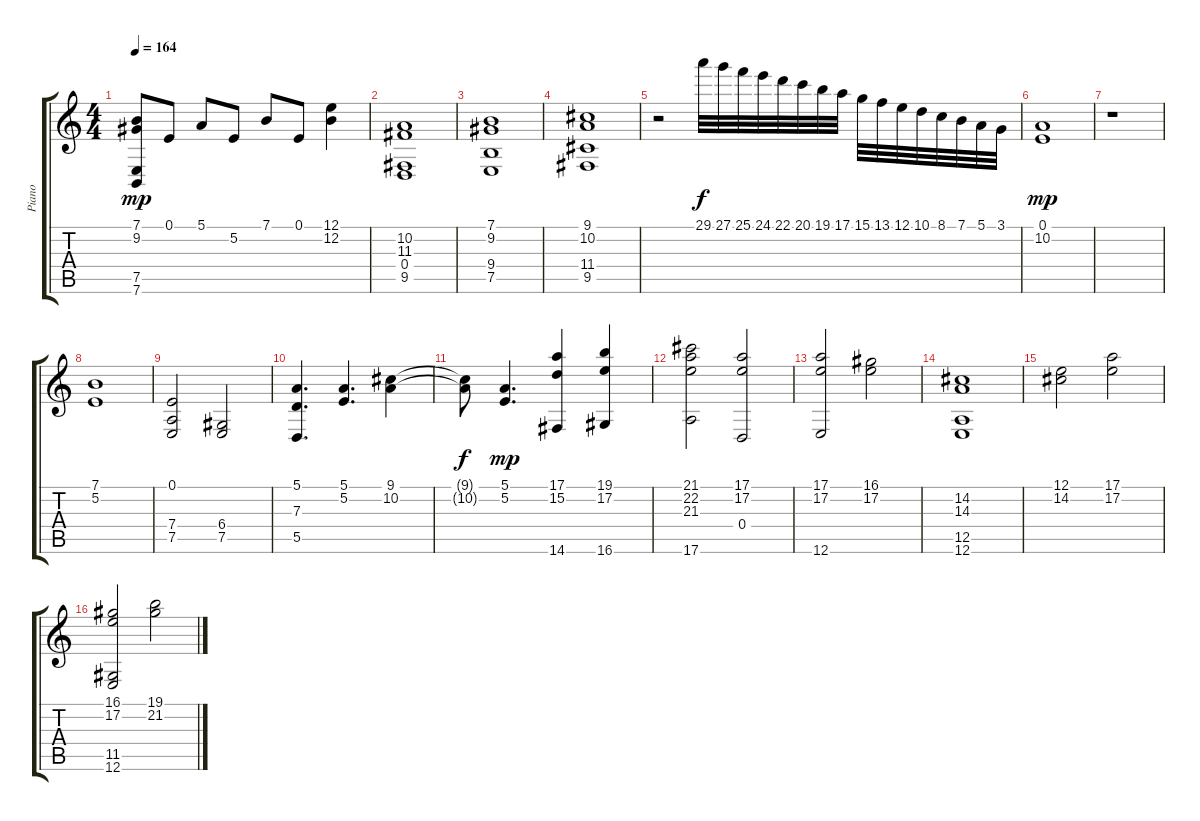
\track ("Piano" "Piano") {instrument acousticgrandpiano}
\staff {score tabs}
\tuning (E4 B3 G3 D3 A2 E2) {hide}
\ts (4 4)
\tempo 164
\clef g2
\ks c
(7.1 9.2 7.5 7.6).8{dy mp} 0.1.8 5.1.8 5.2.8 7.1.8 0.1.8 (12.1 12.2).4 |
(10.2 11.3 0.4 9.5).1 |
(7.1 9.2 9.4 7.5).1 |
(9.1 10.2 11.4 9.5).1 |
r.2 29.1.32{dy f} 27.1.32 25.1.32 24.1.32 22.1.32 20.1.32 19.1.32 17.1.32 15.1.32 13.1.32 12.1.32 10.1.32 8.1.32 7.1.32 5.1.32 3.1.32 |
(0.1 10.2).1{dy mp} |
r.1 |
(7.1 5.2).1 |
(0.1 7.4 7.5).2 (6.4 7.5).2 |
(5.1 7.3 5.5).4{d} (5.1 5.2).4{d} (9.1 10.2).4 |
(9.1{t} 10.2{t}).8{dy f} (5.1 5.2).4{d dy mp} (17.1 15.2 14.6).4 (19.1 17.2 16.6).4 |
(21.1 22.2 21.3 17.6).2 (17.1 17.2 0.4).2 |
(17.1 17.2 12.6).2 (16.1 17.2).2 |
(14.2 14.3 12.5 12.6).1 |
(12.1 14.2).2 (17.1 17.2).2 |
(16.1 17.2 11.5 12.6).2 (19.1 21.2).2
